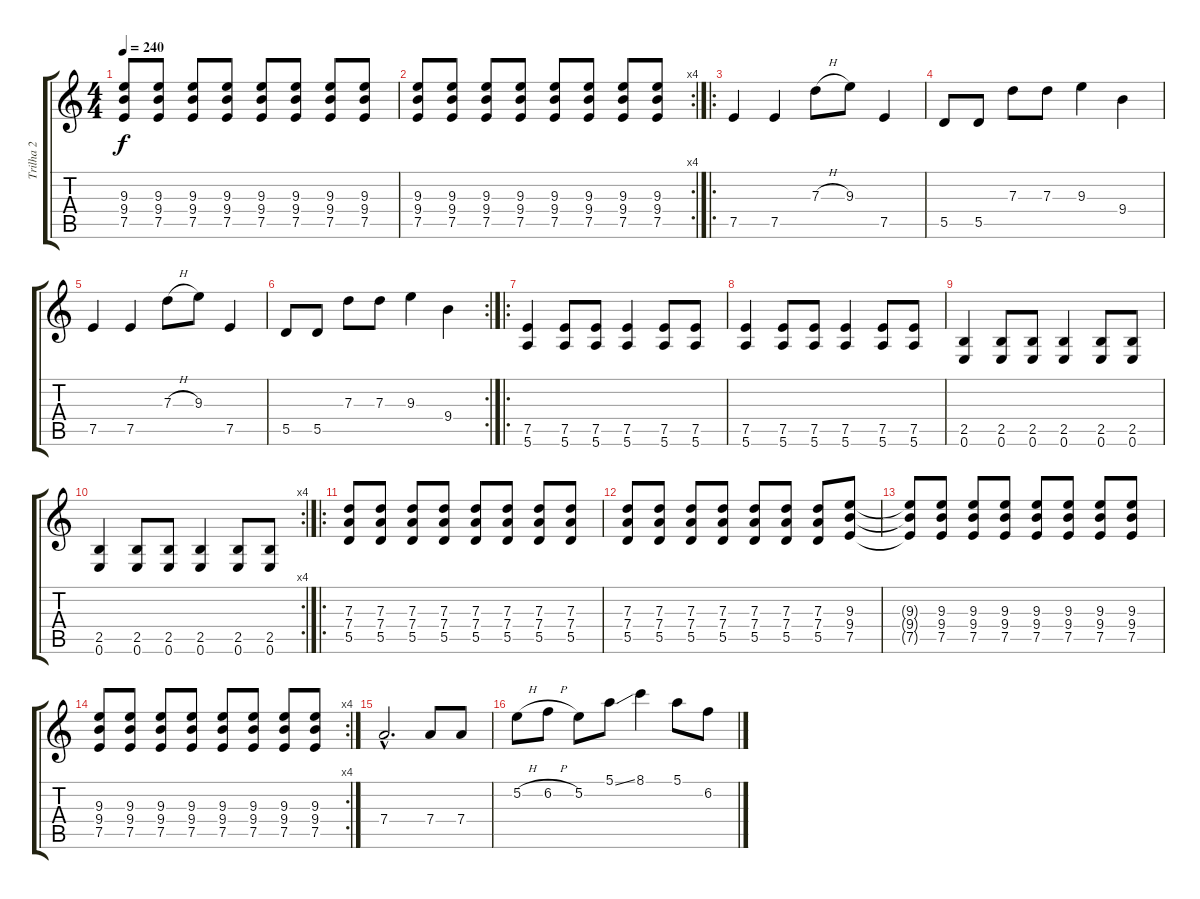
\track ("Trilha 2" "Trilha 2") {instrument overdrivenguitar}
\staff {score tabs}
\tuning (E4 B3 G3 D3 A2 E2) {hide}
\ts (4 4)
\tempo 240
\clef g2
\ks c
(9.3{t} 9.4{t} 7.5{t}).8{dy f} (9.3 9.4 7.5).8 (9.3 9.4 7.5).8 (9.3 9.4 7.5).8 (9.3 9.4 7.5).8 (9.3 9.4 7.5).8 (9.3 9.4 7.5).8 (9.3 9.4 7.5).8 |
\rc 4
(9.3 9.4 7.5).8 (9.3 9.4 7.5).8 (9.3 9.4 7.5).8 (9.3 9.4 7.5).8 (9.3 9.4 7.5).8 (9.3 9.4 7.5).8 (9.3 9.4 7.5).8 (9.3 9.4 7.5).8 |
\ro
7.5.4 7.5.4 7.3{h}.8 9.3.8 7.5.4 |
5.5.8 5.5.8 7.3.8 7.3.8 9.3.4 9.4.4 |
7.5.4 7.5.4 7.3{h}.8 9.3.8 7.5.4 |
\rc 2
5.5.8 5.5.8 7.3.8 7.3.8 9.3.4 9.4.4 |
\ro
(7.5 5.6).4 (7.5 5.6).8 (7.5 5.6).8 (7.5 5.6).4 (7.5 5.6).8 (7.5 5.6).8 |
(7.5 5.6).4 (7.5 5.6).8 (7.5 5.6).8 (7.5 5.6).4 (7.5 5.6).8 (7.5 5.6).8 |
(2.5 0.6).4 (2.5 0.6).8 (2.5 0.6).8 (2.5 0.6).4 (2.5 0.6).8 (2.5 0.6).8 |
\rc 4
(2.5 0.6).4 (2.5 0.6).8 (2.5 0.6).8 (2.5 0.6).4 (2.5 0.6).8 (2.5 0.6).8 |
\ro
(7.3 7.4 5.5).8 (7.3 7.4 5.5).8 (7.3 7.4 5.5).8 (7.3 7.4 5.5).8 (7.3 7.4 5.5).8 (7.3 7.4 5.5).8 (7.3 7.4 5.5).8 (7.3 7.4 5.5).8 |
(7.3 7.4 5.5).8 (7.3 7.4 5.5).8 (7.3 7.4 5.5).8 (7.3 7.4 5.5).8 (7.3 7.4 5.5).8 (7.3 7.4 5.5).8 (7.3 7.4 5.5).8 (9.3 9.4 7.5).8 |
(9.3{t} 9.4{t} 7.5{t}).8 (9.3 9.4 7.5).8 (9.3 9.4 7.5).8 (9.3 9.4 7.5).8 (9.3 9.4 7.5).8 (9.3 9.4 7.5).8 (9.3 9.4 7.5).8 (9.3 9.4 7.5).8 |
\rc 4
(9.3 9.4 7.5).8 (9.3 9.4 7.5).8 (9.3 9.4 7.5).8 (9.3 9.4 7.5).8 (9.3 9.4 7.5).8 (9.3 9.4 7.5).8 (9.3 9.4 7.5).8 (9.3 9.4 7.5).8 |
7.4{hac}.2{d} 7.4.8 7.4.8 |
5.2{h}.8 6.2{h}.8 5.2.8 5.1{ss}.8 8.1.4 5.1.8 6.2.8
